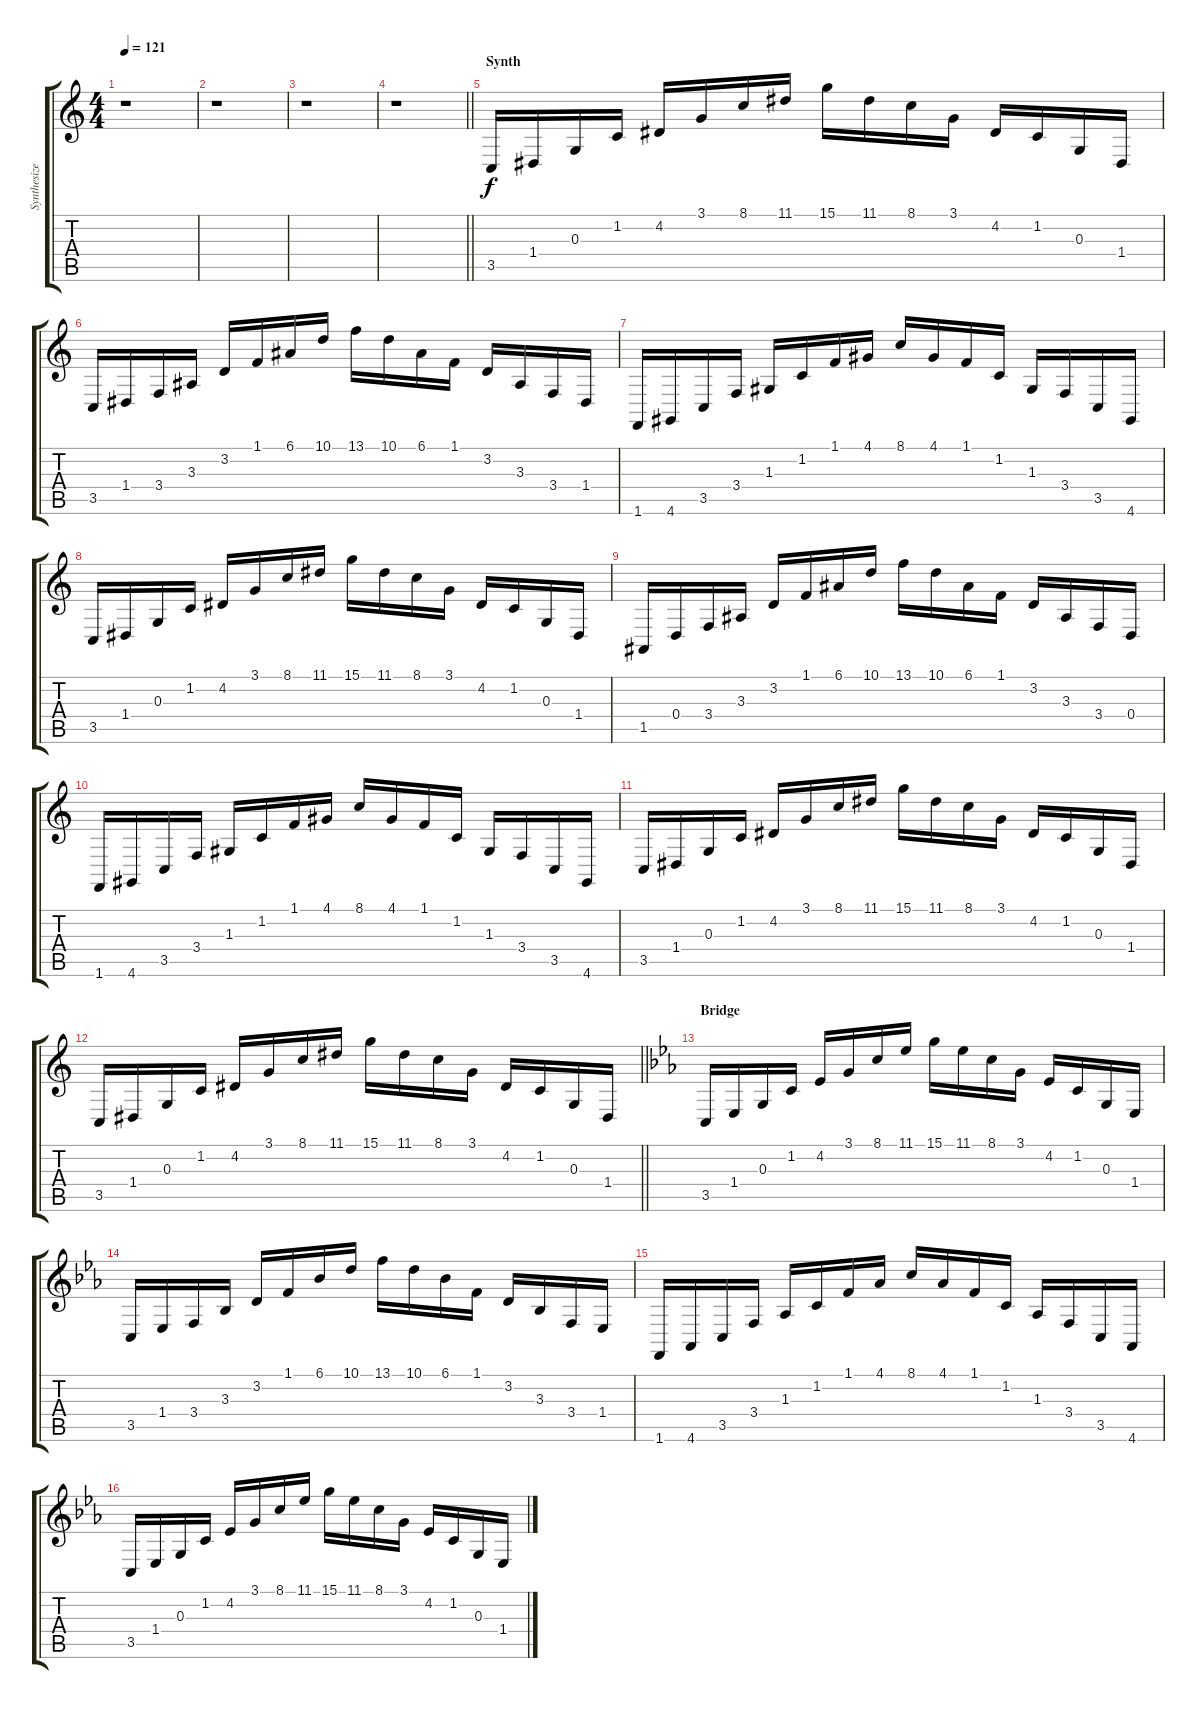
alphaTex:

\track ("Synthesizer II" "Synthesize") {instrument lead8bassandlead}
\staff {score tabs}
\tuning (E4 B3 G3 D3 A2 E2) {hide}
\ts (4 4)
\tempo 121
\clef g2
\ks c
r.1{dy f} |
r.1 |
r.1 |
\barLineRight lightlight
r.1 |
\section ("" "Synth")
3.5.16 1.4.16 0.3.16 1.2.16 4.2.16 3.1.16 8.1.16 11.1.16 15.1.16 11.1.16 8.1.16 3.1.16 4.2.16 1.2.16 0.3.16 1.4.16 |
3.5.16 1.4.16 3.4.16 3.3.16 3.2.16 1.1.16 6.1.16 10.1.16 13.1.16 10.1.16 6.1.16 1.1.16 3.2.16 3.3.16 3.4.16 1.4.16 |
1.6.16 4.6.16 3.5.16 3.4.16 1.3.16 1.2.16 1.1.16 4.1.16 8.1.16 4.1.16 1.1.16 1.2.16 1.3.16 3.4.16 3.5.16 4.6.16 |
3.5.16 1.4.16 0.3.16 1.2.16 4.2.16 3.1.16 8.1.16 11.1.16 15.1.16 11.1.16 8.1.16 3.1.16 4.2.16 1.2.16 0.3.16 1.4.16 |
1.5.16 0.4.16 3.4.16 3.3.16 3.2.16 1.1.16 6.1.16 10.1.16 13.1.16 10.1.16 6.1.16 1.1.16 3.2.16 3.3.16 3.4.16 0.4.16 |
1.6.16 4.6.16 3.5.16 3.4.16 1.3.16 1.2.16 1.1.16 4.1.16 8.1.16 4.1.16 1.1.16 1.2.16 1.3.16 3.4.16 3.5.16 4.6.16 |
3.5.16 1.4.16 0.3.16 1.2.16 4.2.16 3.1.16 8.1.16 11.1.16 15.1.16 11.1.16 8.1.16 3.1.16 4.2.16 1.2.16 0.3.16 1.4.16 |
\barLineRight lightlight
3.5.16 1.4.16 0.3.16 1.2.16 4.2.16 3.1.16 8.1.16 11.1.16 15.1.16 11.1.16 8.1.16 3.1.16 4.2.16 1.2.16 0.3.16 1.4.16 |
\section ("" "Bridge")
\ks eb
3.5.16 1.4.16 0.3.16 1.2.16 4.2.16 3.1.16 8.1.16 11.1.16 15.1.16 11.1.16 8.1.16 3.1.16 4.2.16 1.2.16 0.3.16 1.4.16 |
3.5.16 1.4.16 3.4.16 3.3.16 3.2.16 1.1.16 6.1.16 10.1.16 13.1.16 10.1.16 6.1.16 1.1.16 3.2.16 3.3.16 3.4.16 1.4.16 |
1.6.16 4.6.16 3.5.16 3.4.16 1.3.16 1.2.16 1.1.16 4.1.16 8.1.16 4.1.16 1.1.16 1.2.16 1.3.16 3.4.16 3.5.16 4.6.16 |
3.5.16 1.4.16 0.3.16 1.2.16 4.2.16 3.1.16 8.1.16 11.1.16 15.1.16 11.1.16 8.1.16 3.1.16 4.2.16 1.2.16 0.3.16 1.4.16
